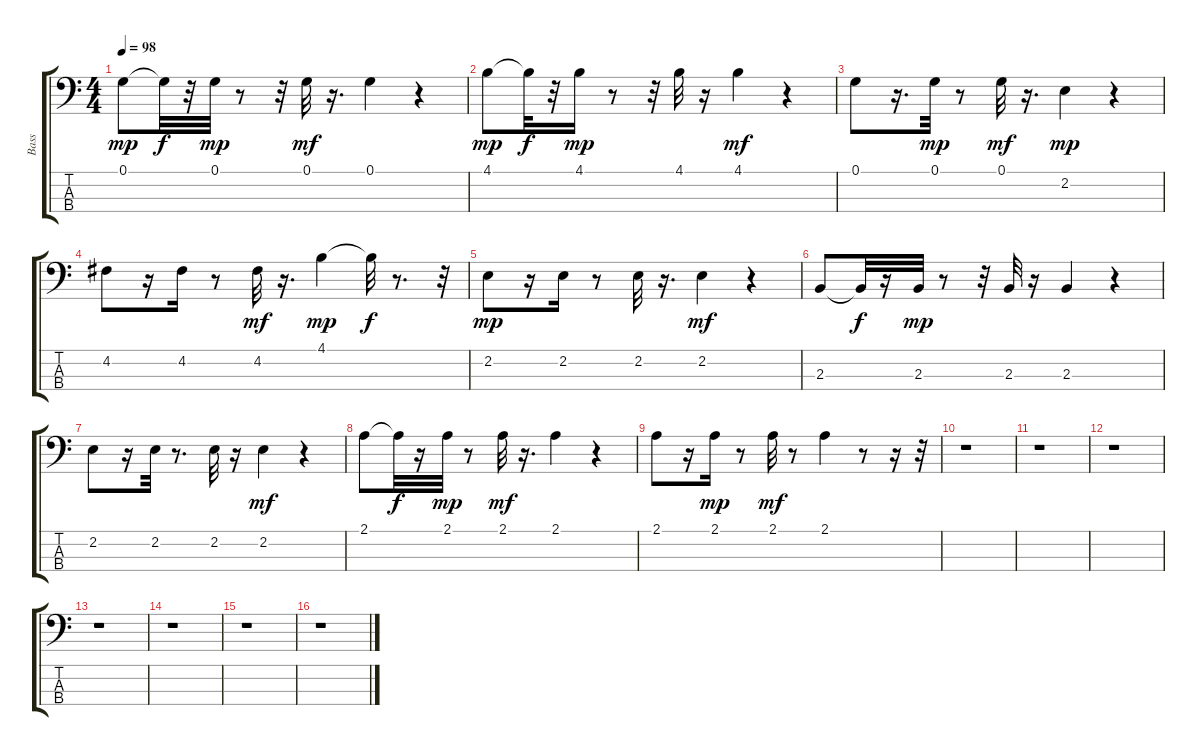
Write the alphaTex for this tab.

\track ("Bass" "Bass") {instrument fretlessbass}
\staff {score tabs}
\tuning (G2 D2 A1 E1) {hide}
\ts (4 4)
\tempo 98
\clef f4
\ks c
0.1.8{dy mp} 0.1{t}.32{dy f} r.32 0.1.32{dy mp} r.8 r.32 0.1.32{dy mf} r.16{d} 0.1.4 r.4 |
4.1.8{dy mp} 4.1{t}.32{dy f} r.32 4.1.16{dy mp} r.8 r.32 4.1.32 r.16 4.1.4{dy mf} r.4 |
0.1.8 r.16{d} 0.1.32{dy mp} r.8 0.1.32{dy mf} r.16{d} 2.2.4{dy mp} r.4 |
4.2.8 r.16 4.2.16 r.8 4.2.32{dy mf} r.16{d} 4.1.4{dy mp} 4.1{t}.32{dy f} r.8{d} r.32 |
2.2.8{dy mp} r.16 2.2.16 r.8 2.2.32 r.16{d} 2.2.4{dy mf} r.4 |
2.3.8 2.3{t}.32{dy f} r.16 2.3.32{dy mp} r.8 r.32 2.3.32 r.16 2.3.4 r.4 |
2.2.8 r.16 2.2.32 r.8{d} 2.2.32 r.16 2.2.4{dy mf} r.4 |
2.1.8 2.1{t}.32{dy f} r.16 2.1.32{dy mp} r.8 2.1.32{dy mf} r.16{d} 2.1.4 r.4 |
2.1.8 r.16 2.1.16{dy mp} r.8 2.1.32{dy mf} r.8 2.1.4 r.8 r.16 r.32 |
r.1 |
r.1 |
r.1 |
r.1 |
r.1 |
r.1 |
r.1
